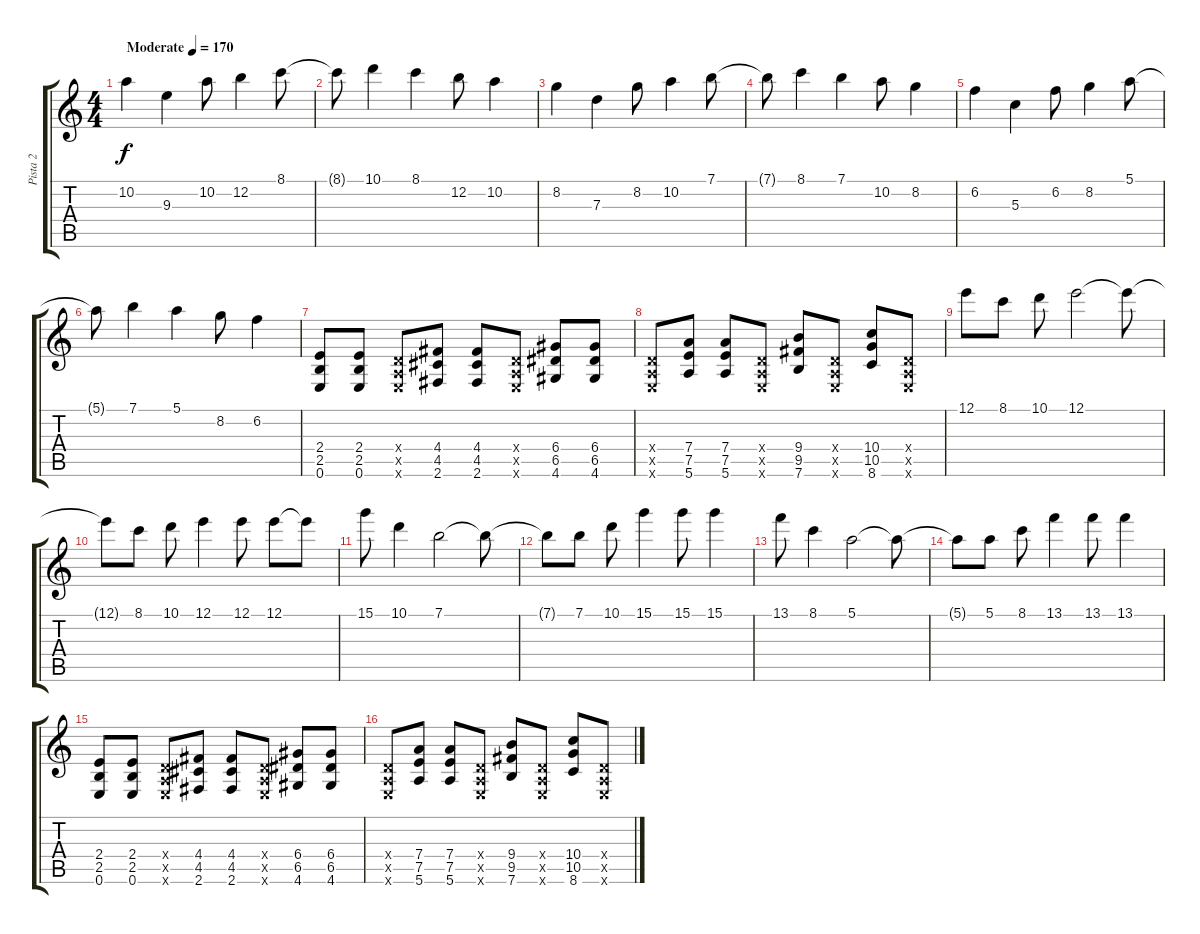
\track ("Pista 2" "Pista 2") {instrument distortionguitar}
\staff {score tabs}
\tuning (E4 B3 G3 D3 A2 E2) {hide}
\ts (4 4)
\tempo (170 "Moderate")
\clef g2
\ks c
10.2.4{dy f instrument distortionguitar} 9.3.4 10.2.8 12.2.4 8.1.8 |
8.1{t}.8 10.1.4 8.1.4 12.2.8 10.2.4 |
8.2.4 7.3.4 8.2.8 10.2.4 7.1.8 |
7.1{t}.8 8.1.4 7.1.4 10.2.8 8.2.4 |
6.2.4 5.3.4 6.2.8 8.2.4 5.1.8 |
5.1{t}.8 7.1.4 5.1.4 8.2.8 6.2.4 |
(2.4 2.5 0.6).8 (2.4 2.5 0.6).8 (0.4{x} 0.5{x} 0.6{x}).8 (4.4 4.5 2.6).8 (4.4 4.5 2.6).8 (0.4{x} 0.5{x} 0.6{x}).8 (6.4 6.5 4.6).8 (6.4 6.5 4.6).8 |
(0.4{x} 0.5{x} 0.6{x}).8 (7.4 7.5 5.6).8 (7.4 7.5 5.6).8 (0.4{x} 0.5{x} 0.6{x}).8 (9.4 9.5 7.6).8 (0.4{x} 0.5{x} 0.6{x}).8 (10.4 10.5 8.6).8 (0.4{x} 0.5{x} 0.6{x}).8 |
12.1.8 8.1.8 10.1.8 12.1.2 12.1{t}.8 |
12.1{t}.8 8.1.8 10.1.8 12.1.4 12.1.8 12.1.8 12.1{t}.8 |
15.1.8 10.1.4 7.1.2 7.1{t}.8 |
7.1{t}.8 7.1.8 10.1.8 15.1.4 15.1.8 15.1.4 |
13.1.8 8.1.4 5.1.2 5.1{t}.8 |
5.1{t}.8 5.1.8 8.1.8 13.1.4 13.1.8 13.1.4 |
(2.4 2.5 0.6).8 (2.4 2.5 0.6).8 (0.4{x} 0.5{x} 0.6{x}).8 (4.4 4.5 2.6).8 (4.4 4.5 2.6).8 (0.4{x} 0.5{x} 0.6{x}).8 (6.4 6.5 4.6).8 (6.4 6.5 4.6).8 |
(0.4{x} 0.5{x} 0.6{x}).8 (7.4 7.5 5.6).8 (7.4 7.5 5.6).8 (0.4{x} 0.5{x} 0.6{x}).8 (9.4 9.5 7.6).8 (0.4{x} 0.5{x} 0.6{x}).8 (10.4 10.5 8.6).8 (0.4{x} 0.5{x} 0.6{x}).8
